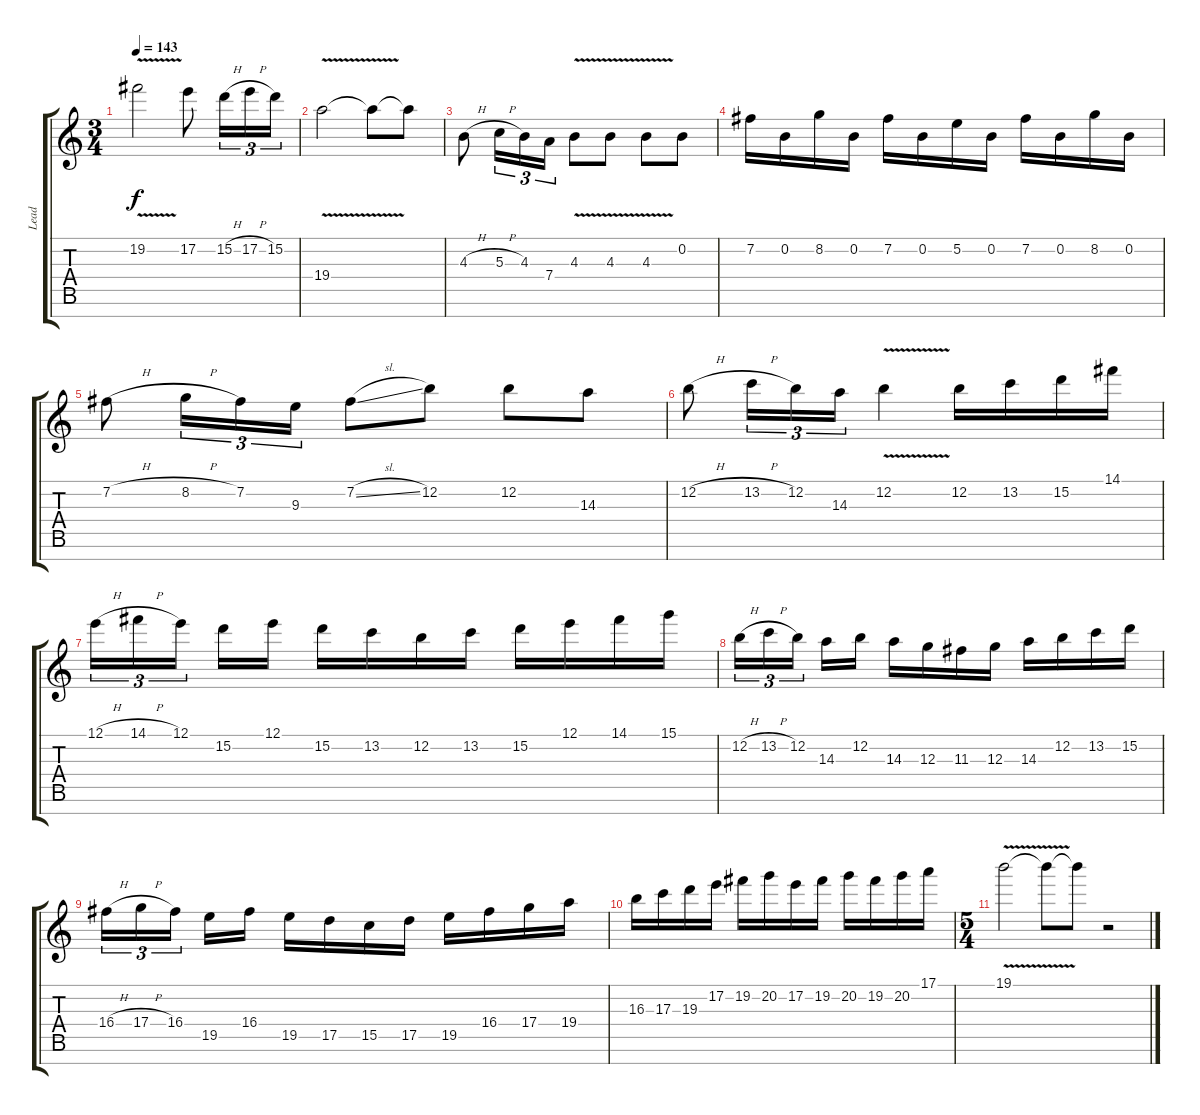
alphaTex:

\track ("Lead" "Lead") {instrument distortionguitar}
\staff {score tabs}
\tuning (E4 B3 G3 D3 A2 E2 B1) {hide}
\ts (3 4)
\tempo 143
\clef g2
\ks c
19.2{v}.2{dy f} 17.2.8 15.2{h}.16{tu (3 2)} 17.2{h}.16{tu (3 2)} 15.2.16{tu (3 2)} |
19.4{v}.2 19.4{t}.8 19.4{t}.8 |
4.3{h}.8 5.3{h}.16{tu (3 2)} 4.3.16{tu (3 2)} 7.4.16{tu (3 2)} 4.3{v}.8 4.3{v}.8 4.3{v}.8 0.2.8 |
7.2.16 0.2.16 8.2.16 0.2.16 7.2.16 0.2.16 5.2.16 0.2.16 7.2.16 0.2.16 8.2.16 0.2.16 |
7.2{h}.8 8.2{h}.16{tu (3 2)} 7.2.16{tu (3 2)} 9.3.16{tu (3 2)} 7.2{sl}.8 12.2.8 12.2.8 14.3.8 |
12.2{h}.8 13.2{h}.16{tu (3 2)} 12.2.16{tu (3 2)} 14.3.16{tu (3 2)} 12.2{v}.4 12.2.16 13.2.16 15.2.16 14.1.16 |
12.1{h}.16{tu (3 2)} 14.1{h}.16{tu (3 2)} 12.1.16{tu (3 2)} 15.2.16 12.1.16 15.2.16 13.2.16 12.2.16 13.2.16 15.2.16 12.1.16 14.1.16 15.1.16 |
12.2{h}.16{tu (3 2)} 13.2{h}.16{tu (3 2)} 12.2.16{tu (3 2)} 14.3.16 12.2.16 14.3.16 12.3.16 11.3.16 12.3.16 14.3.16 12.2.16 13.2.16 15.2.16 |
16.4{h}.16{tu (3 2)} 17.4{h}.16{tu (3 2)} 16.4.16{tu (3 2)} 19.5.16 16.4.16 19.5.16 17.5.16 15.5.16 17.5.16 19.5.16 16.4.16 17.4.16 19.4.16 |
16.3.16 17.3.16 19.3.16 17.2.16 19.2.16 20.2.16 17.2.16 19.2.16 20.2.16 19.2.16 20.2.16 17.1.16 |
\ts (5 4)
19.1{v}.2 19.1{t}.8 19.1{t}.8 r.2
